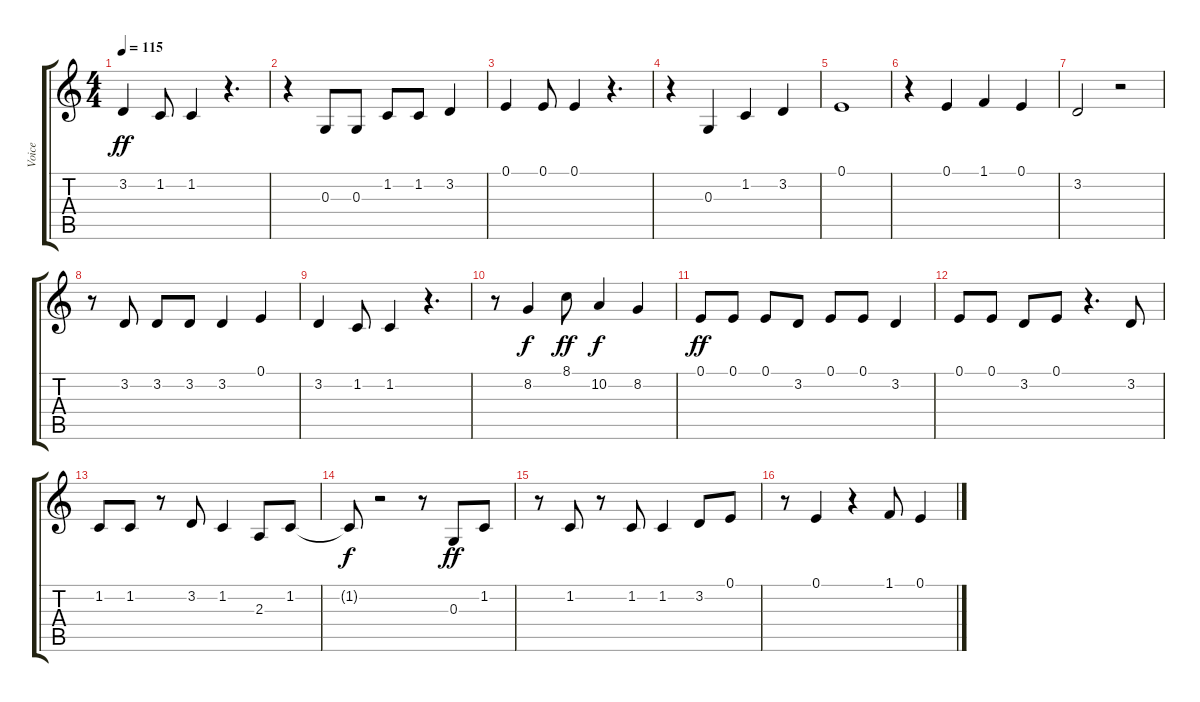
\track ("Voice" "Voice") {instrument tremolostrings}
\staff {score tabs}
\tuning (E4 B3 G3 D3 A2 E2) {hide}
\ts (4 4)
\tempo 115
\clef g2
\ks c
3.2.4{dy ff} 1.2.8 1.2.4 r.4{d} |
r.4 0.3.8 0.3.8 1.2.8 1.2.8 3.2.4 |
0.1.4 0.1.8 0.1.4 r.4{d} |
r.4 0.3.4 1.2.4 3.2.4 |
0.1.1 |
r.4 0.1.4 1.1.4 0.1.4 |
3.2.2 r.2 |
r.8 3.2.8 3.2.8 3.2.8 3.2.4 0.1.4 |
3.2.4 1.2.8 1.2.4 r.4{d} |
r.8 8.2.4{dy f} 8.1.8{dy ff} 10.2.4{dy f} 8.2.4 |
0.1.8{dy ff} 0.1.8 0.1.8 3.2.8 0.1.8 0.1.8 3.2.4 |
0.1.8 0.1.8 3.2.8 0.1.8 r.4{d} 3.2.8 |
1.2.8 1.2.8 r.8 3.2.8 1.2.4 2.3.8 1.2.8 |
1.2{t}.8{dy f} r.2 r.8 0.3.8{dy ff} 1.2.8 |
r.8 1.2.8 r.8 1.2.8 1.2.4 3.2.8 0.1.8 |
r.8 0.1.4 r.4 1.1.8 0.1.4
